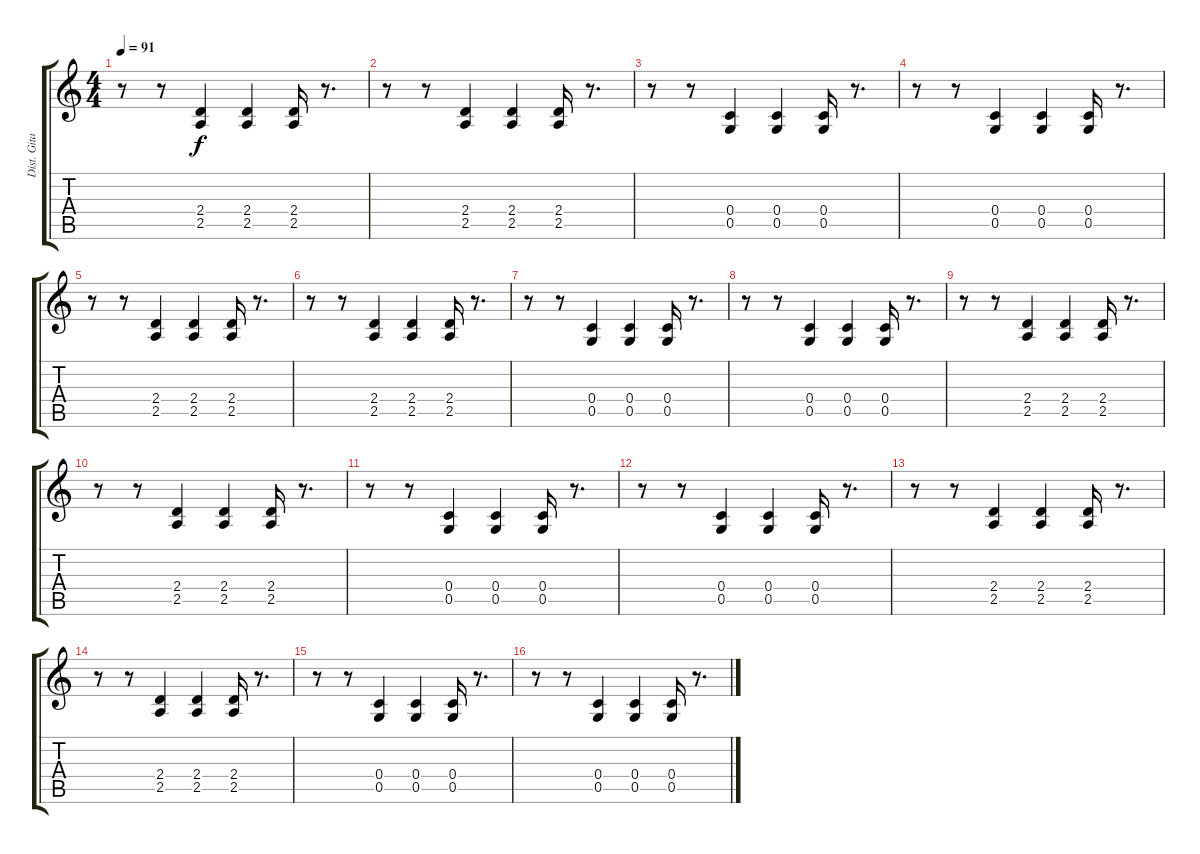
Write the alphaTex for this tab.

\track ("Dist. Gitar 2" "Dist. Gita") {instrument overdrivenguitar}
\staff {score tabs}
\tuning (D4 A3 F3 C3 G2 D2) {hide}
\ts (4 4)
\tempo 91
\clef g2
\ks c
r.8{dy f} r.8 (2.4 2.5).4 (2.4 2.5).4 (2.4 2.5).16 r.8{d} |
r.8 r.8 (2.4 2.5).4 (2.4 2.5).4 (2.4 2.5).16 r.8{d} |
r.8 r.8 (0.4 0.5).4 (0.4 0.5).4 (0.4 0.5).16 r.8{d} |
r.8 r.8 (0.4 0.5).4 (0.4 0.5).4 (0.4 0.5).16 r.8{d} |
r.8 r.8 (2.4 2.5).4 (2.4 2.5).4 (2.4 2.5).16 r.8{d} |
r.8 r.8 (2.4 2.5).4 (2.4 2.5).4 (2.4 2.5).16 r.8{d} |
r.8 r.8 (0.4 0.5).4 (0.4 0.5).4 (0.4 0.5).16 r.8{d} |
r.8 r.8 (0.4 0.5).4 (0.4 0.5).4 (0.4 0.5).16 r.8{d} |
r.8 r.8 (2.4 2.5).4 (2.4 2.5).4 (2.4 2.5).16 r.8{d} |
r.8 r.8 (2.4 2.5).4 (2.4 2.5).4 (2.4 2.5).16 r.8{d} |
r.8 r.8 (0.4 0.5).4 (0.4 0.5).4 (0.4 0.5).16 r.8{d} |
r.8 r.8 (0.4 0.5).4 (0.4 0.5).4 (0.4 0.5).16 r.8{d} |
r.8 r.8 (2.4 2.5).4 (2.4 2.5).4 (2.4 2.5).16 r.8{d} |
r.8 r.8 (2.4 2.5).4 (2.4 2.5).4 (2.4 2.5).16 r.8{d} |
r.8 r.8 (0.4 0.5).4 (0.4 0.5).4 (0.4 0.5).16 r.8{d} |
r.8 r.8 (0.4 0.5).4 (0.4 0.5).4 (0.4 0.5).16 r.8{d}
